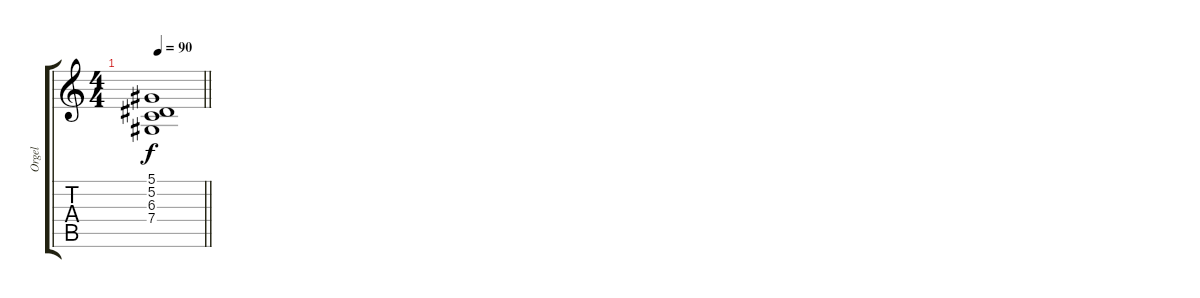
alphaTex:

\track ("Orgel" "Orgel") {instrument rockorgan}
\staff {score tabs}
\tuning (Eb4 Bb3 Gb3 Db3 Ab2 Eb2) {hide}
\ts (4 4)
\tempo 90
\clef g2
\barLineRight lightlight
\ks c
(5.1 5.2 6.3 7.4).1{dy f}
